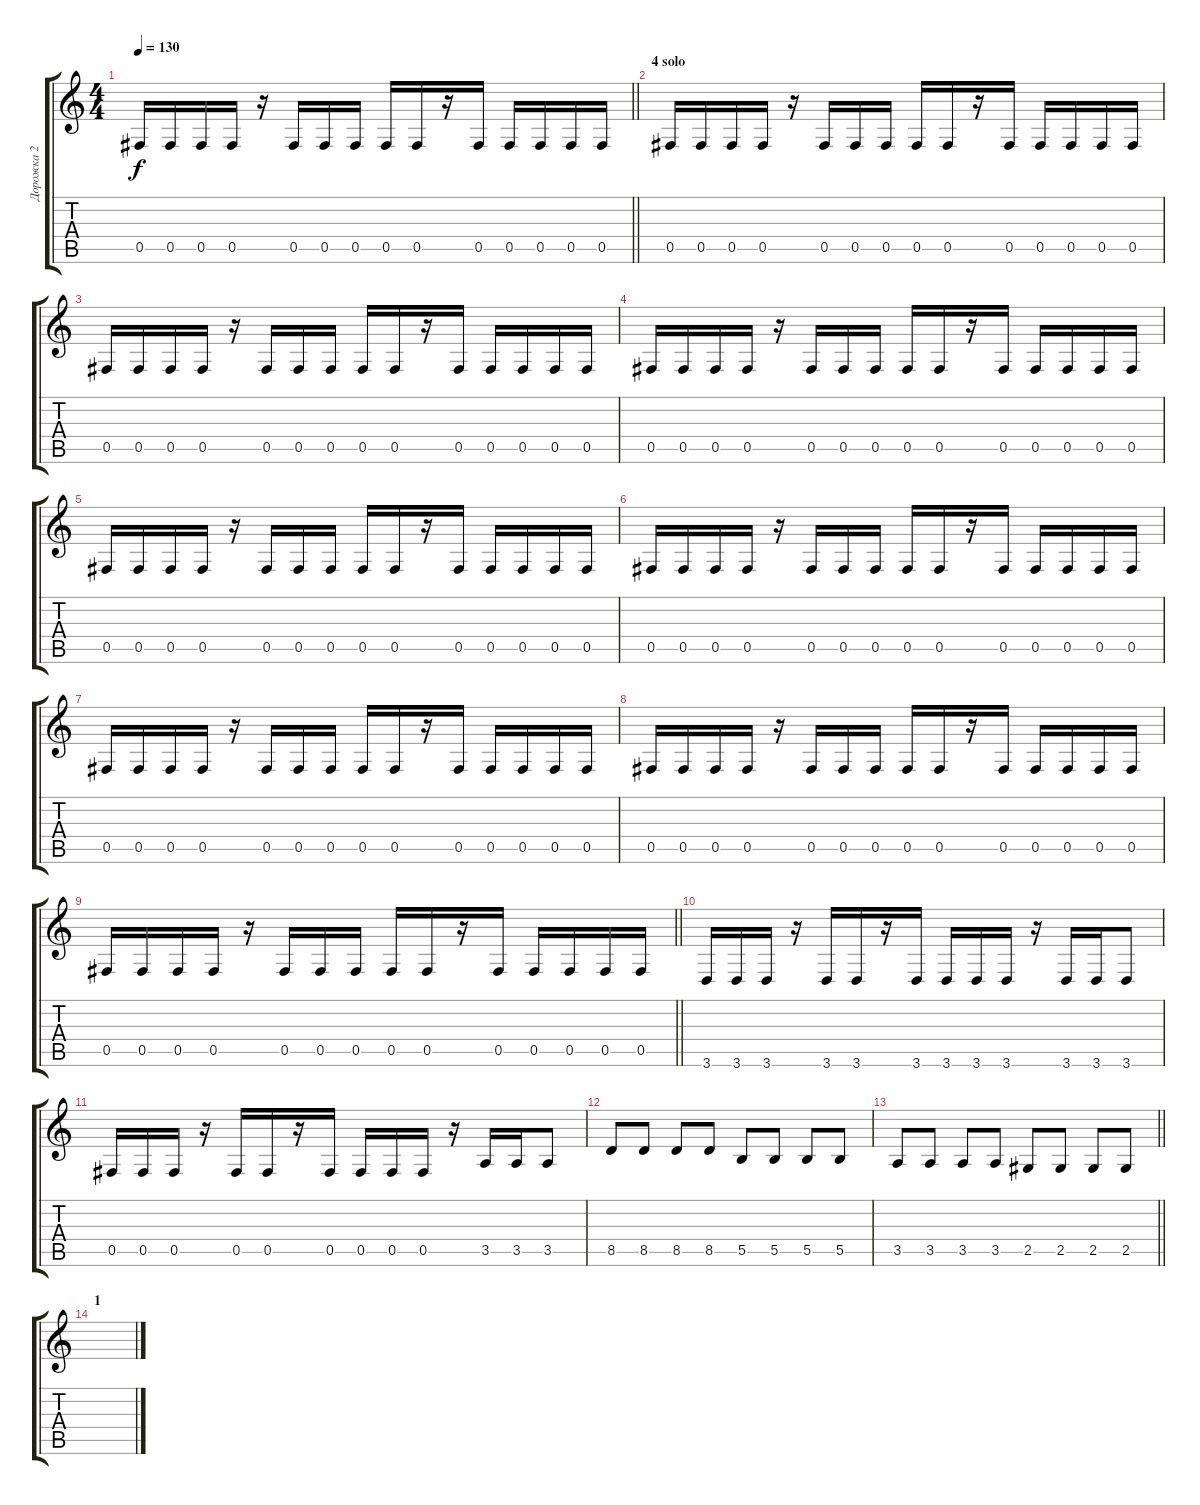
\track ("Дорожка 2" "Дорожка 2") {instrument distortionguitar}
\staff {score tabs}
\tuning (Db4 Ab3 E3 B2 Gb2 B1) {hide}
\ts (4 4)
\tempo 130
\clef g2
\barLineRight lightlight
\ks c
0.5.16{dy f} 0.5.16 0.5.16 0.5.16 r.16 0.5.16 0.5.16 0.5.16 0.5.16 0.5.16 r.16 0.5.16 0.5.16 0.5.16 0.5.16 0.5.16 |
\section ("" "4 solo")
0.5.16 0.5.16 0.5.16 0.5.16 r.16 0.5.16 0.5.16 0.5.16 0.5.16 0.5.16 r.16 0.5.16 0.5.16 0.5.16 0.5.16 0.5.16 |
0.5.16 0.5.16 0.5.16 0.5.16 r.16 0.5.16 0.5.16 0.5.16 0.5.16 0.5.16 r.16 0.5.16 0.5.16 0.5.16 0.5.16 0.5.16 |
0.5.16 0.5.16 0.5.16 0.5.16 r.16 0.5.16 0.5.16 0.5.16 0.5.16 0.5.16 r.16 0.5.16 0.5.16 0.5.16 0.5.16 0.5.16 |
0.5.16 0.5.16 0.5.16 0.5.16 r.16 0.5.16 0.5.16 0.5.16 0.5.16 0.5.16 r.16 0.5.16 0.5.16 0.5.16 0.5.16 0.5.16 |
0.5.16 0.5.16 0.5.16 0.5.16 r.16 0.5.16 0.5.16 0.5.16 0.5.16 0.5.16 r.16 0.5.16 0.5.16 0.5.16 0.5.16 0.5.16 |
0.5.16 0.5.16 0.5.16 0.5.16 r.16 0.5.16 0.5.16 0.5.16 0.5.16 0.5.16 r.16 0.5.16 0.5.16 0.5.16 0.5.16 0.5.16 |
0.5.16 0.5.16 0.5.16 0.5.16 r.16 0.5.16 0.5.16 0.5.16 0.5.16 0.5.16 r.16 0.5.16 0.5.16 0.5.16 0.5.16 0.5.16 |
\barLineRight lightlight
0.5.16 0.5.16 0.5.16 0.5.16 r.16 0.5.16 0.5.16 0.5.16 0.5.16 0.5.16 r.16 0.5.16 0.5.16 0.5.16 0.5.16 0.5.16 |
\section ("" " ")
3.6.16 3.6.16 3.6.16 r.16 3.6.16 3.6.16 r.16 3.6.16 3.6.16 3.6.16 3.6.16 r.16 3.6.16 3.6.16 3.6.8 |
0.5.16 0.5.16 0.5.16 r.16 0.5.16 0.5.16 r.16 0.5.16 0.5.16 0.5.16 0.5.16 r.16 3.5.16 3.5.16 3.5.8 |
8.5.8 8.5.8 8.5.8 8.5.8 5.5.8 5.5.8 5.5.8 5.5.8 |
\barLineRight lightlight
3.5.8 3.5.8 3.5.8 3.5.8 2.5.8 2.5.8 2.5.8 2.5.8 |
\section ("" "1")
